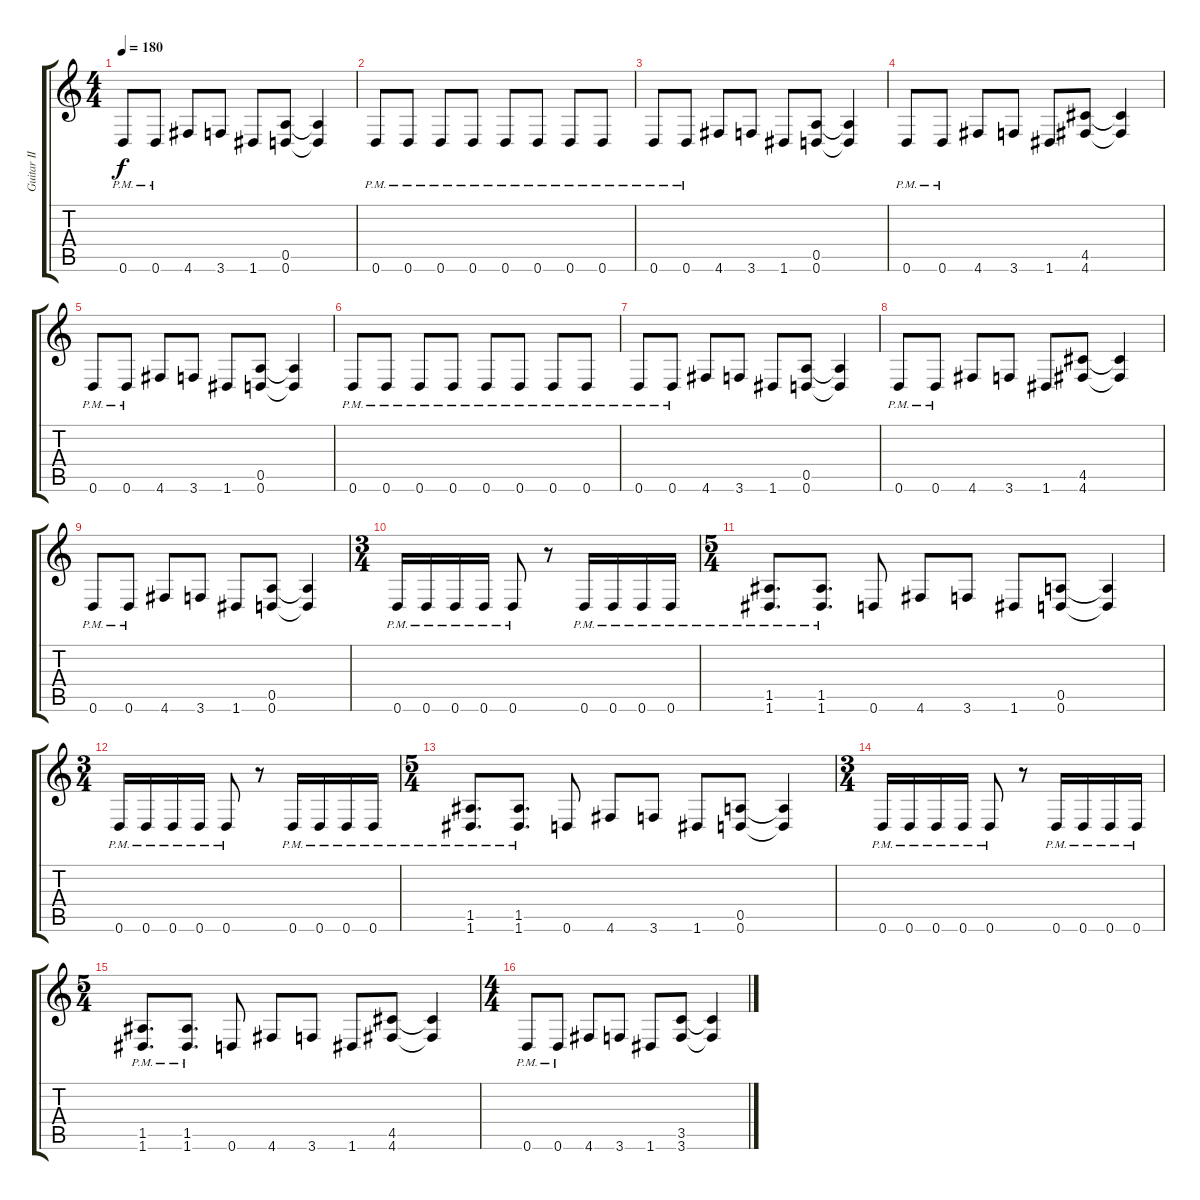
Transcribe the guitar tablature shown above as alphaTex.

\track ("Guitar II" "Guitar II") {instrument distortionguitar}
\staff {score tabs}
\tuning (E4 B3 G3 D3 A2 D2) {hide}
\ts (4 4)
\tempo 180
\clef g2
\ks c
0.6{pm}.8{dy f} 0.6{pm}.8 4.6.8 3.6.8 1.6.8 (0.5 0.6).8 (0.5{t} 0.6{t}).4 |
0.6{pm}.8 0.6{pm}.8 0.6{pm}.8 0.6{pm}.8 0.6{pm}.8 0.6{pm}.8 0.6{pm}.8 0.6{pm}.8 |
0.6{pm}.8 0.6{pm}.8 4.6.8 3.6.8 1.6.8 (0.5 0.6).8 (0.5{t} 0.6{t}).4 |
0.6{pm}.8 0.6{pm}.8 4.6.8 3.6.8 1.6.8 (4.5 4.6).8 (4.5{t} 4.6{t}).4 |
0.6{pm}.8 0.6{pm}.8 4.6.8 3.6.8 1.6.8 (0.5 0.6).8 (0.5{t} 0.6{t}).4 |
0.6{pm}.8 0.6{pm}.8 0.6{pm}.8 0.6{pm}.8 0.6{pm}.8 0.6{pm}.8 0.6{pm}.8 0.6{pm}.8 |
0.6{pm}.8 0.6{pm}.8 4.6.8 3.6.8 1.6.8 (0.5 0.6).8 (0.5{t} 0.6{t}).4 |
0.6{pm}.8 0.6{pm}.8 4.6.8 3.6.8 1.6.8 (4.5 4.6).8 (4.5{t} 4.6{t}).4 |
0.6{pm}.8 0.6{pm}.8 4.6.8 3.6.8 1.6.8 (0.5 0.6).8 (0.5{t} 0.6{t}).4 |
\ts (3 4)
0.6{pm}.16 0.6{pm}.16 0.6{pm}.16 0.6{pm}.16 0.6{pm}.8 r.8 0.6{pm}.16 0.6{pm}.16 0.6{pm}.16 0.6{pm}.16 |
\ts (5 4)
(1.5{pm} 1.6{pm}).8{d} (1.5{pm} 1.6{pm}).8{d} 0.6.8 4.6.8 3.6.8 1.6.8 (0.5 0.6).8 (0.5{t} 0.6{t}).4 |
\ts (3 4)
0.6{pm}.16 0.6{pm}.16 0.6{pm}.16 0.6{pm}.16 0.6{pm}.8 r.8 0.6{pm}.16 0.6{pm}.16 0.6{pm}.16 0.6{pm}.16 |
\ts (5 4)
(1.5{pm} 1.6{pm}).8{d} (1.5{pm} 1.6{pm}).8{d} 0.6.8 4.6.8 3.6.8 1.6.8 (0.5 0.6).8 (0.5{t} 0.6{t}).4 |
\ts (3 4)
0.6{pm}.16 0.6{pm}.16 0.6{pm}.16 0.6{pm}.16 0.6{pm}.8 r.8 0.6{pm}.16 0.6{pm}.16 0.6{pm}.16 0.6{pm}.16 |
\ts (5 4)
(1.5{pm} 1.6{pm}).8{d} (1.5{pm} 1.6{pm}).8{d} 0.6.8 4.6.8 3.6.8 1.6.8 (4.5 4.6).8 (4.5{t} 4.6{t}).4 |
\ts (4 4)
0.6{pm}.8 0.6{pm}.8 4.6.8 3.6.8 1.6.8 (3.5 3.6).8 (3.5{t} 3.6{t}).4
